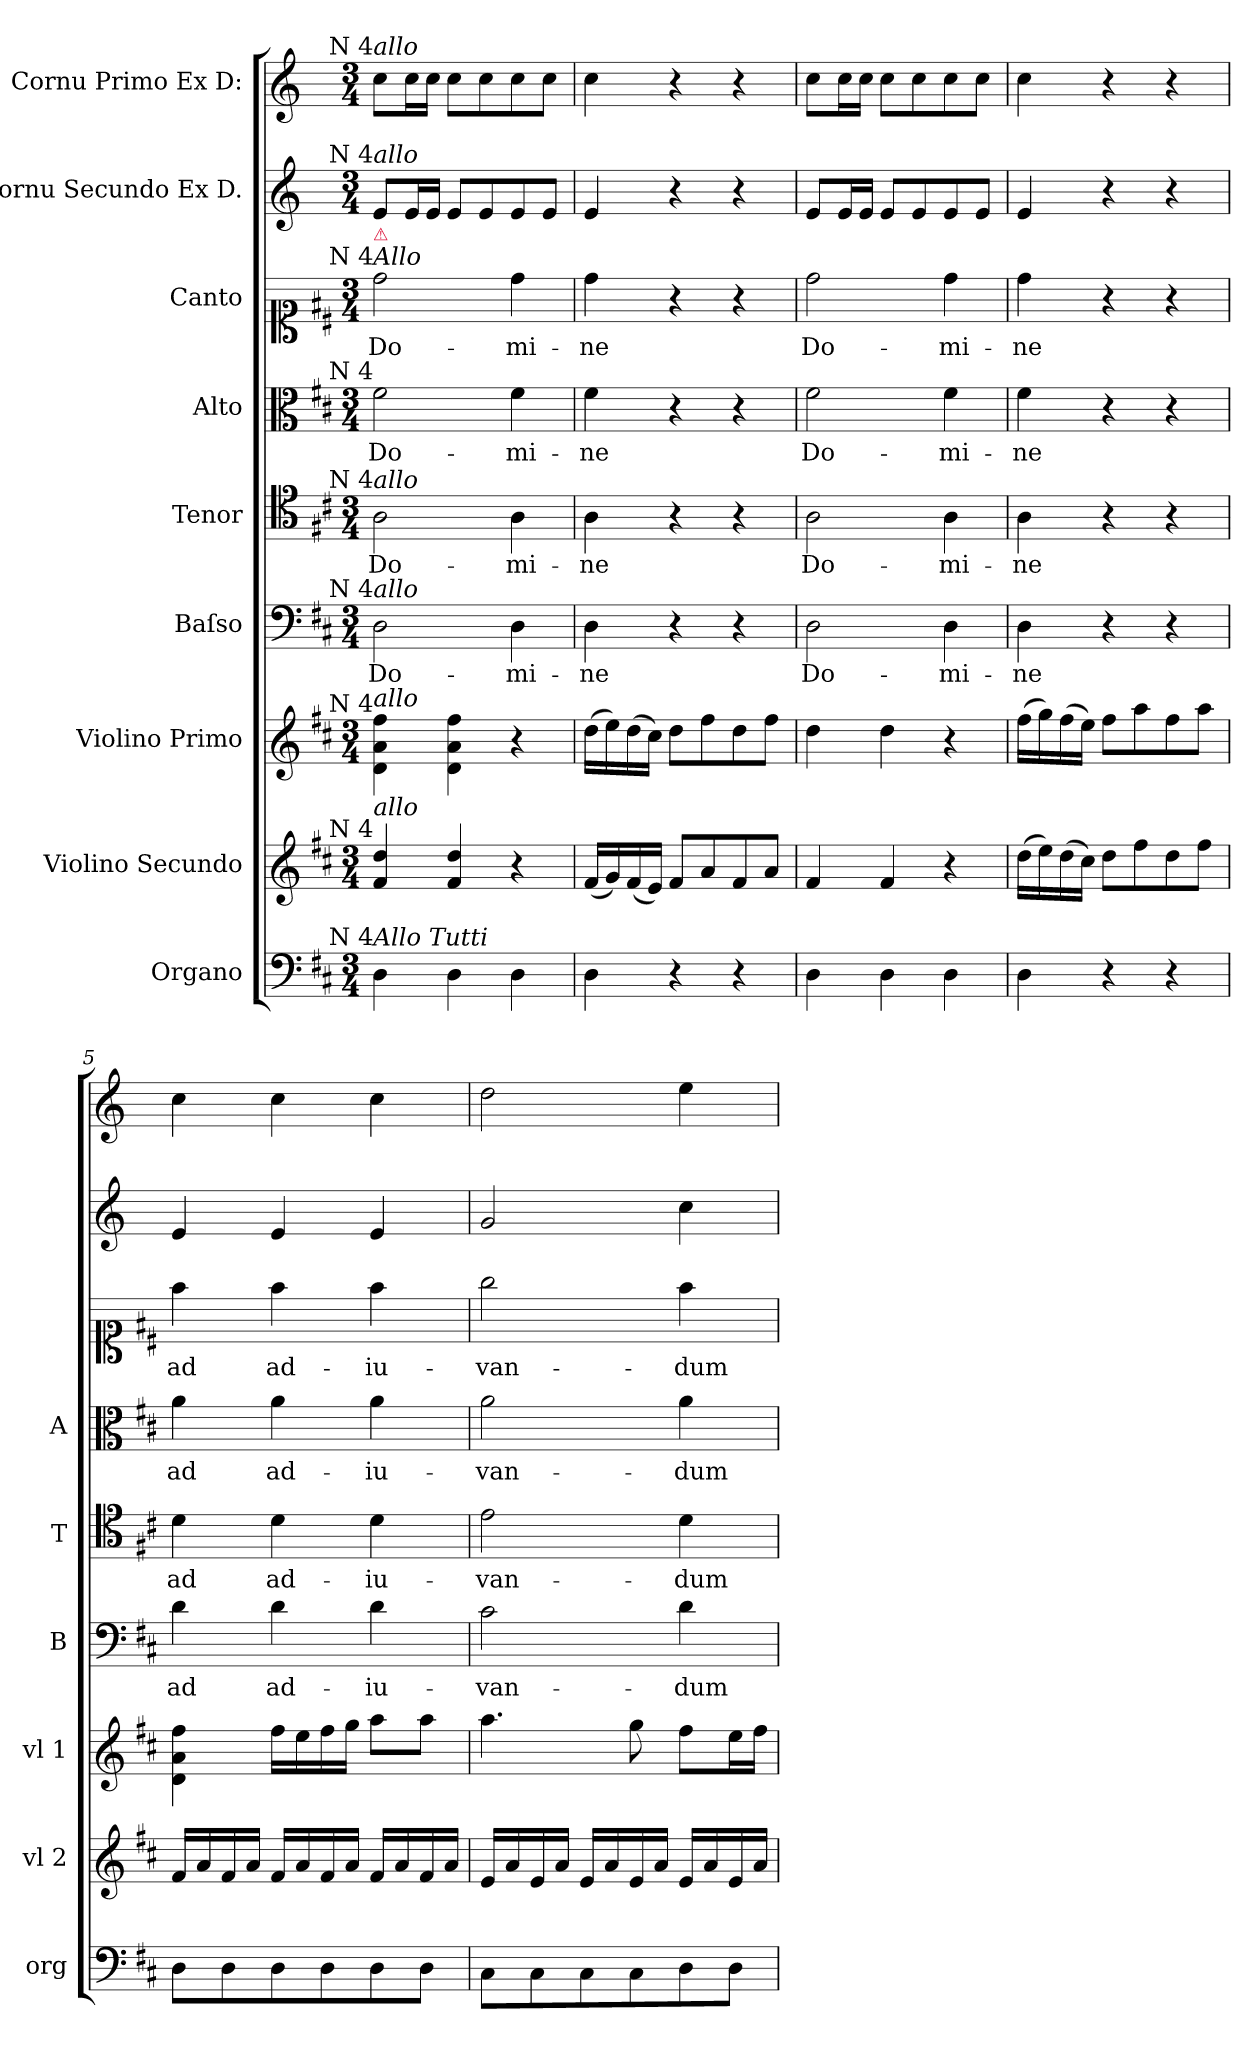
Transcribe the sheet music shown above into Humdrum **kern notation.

**kern	**kern	**dynam	**kern	**dynam	**kern	**text	**kern	**text	**kern	**text	**kern	**text	**kern	**dynam	**kern	**dynam
*part9	*part8	*part8	*part7	*part7	*part6	*part6	*part5	*part5	*part4	*part4	*part3	*part3	*part2	*part2	*part1	*part1
*staff9	*staff8	*staff8	*staff7	*staff7	*staff6	*staff6	*staff5	*staff5	*staff4	*staff4	*staff3	*staff3	*staff2	*staff2	*staff1	*staff1
*I"Organo	*I"Violino Secundo	*	*I"Violino Primo	*	*I"Baſso	*	*I"Tenor	*	*I"Alto	*	*I"Canto	*	*I"Cornu Secundo Ex D.	*	*I"Cornu Primo Ex D:	*
*I'org	*I'vl 2	*	*I'vl 1	*	*I'B	*	*I'T	*	*I'A	*	*	*	*	*	*	*
*clefF4	*clefG2	*	*clefG2	*	*clefF4	*	*clefC4	*	*clefC3	*	*clefC1	*	*clefG2	*	*clefG2	*
*	*	*	*	*	*	*	*	*	*	*	*	*	*ITrd6c10	*	*ITrd6c10	*
*k[f#c#]	*k[f#c#]	*	*k[f#c#]	*	*k[f#c#]	*	*k[f#c#]	*	*k[f#c#]	*	*k[f#c#]	*	*k[f#c#]	*	*k[f#c#]	*
*D:	*D:	*	*D:	*	*D:	*	*D:	*	*D:	*	*D:	*	*D:	*	*D:	*
*M3/4	*M3/4	*	*M3/4	*	*M3/4	*	*M3/4	*	*M3/4	*	*M3/4	*	*M3/4	*	*M3/4	*
=1	=1	=1	=1	=1	=1	=1	=1	=1	=1	=1	=1	=1	=1	=1	=1	=1
!	!	!	!	!	!	!	!	!	!	!	!	!	!	!	!LO:TX:a:i:t=allo	!
!	!	!	!	!	!	!	!	!	!	!	!	!	!	!	!LO:TX:a:rj:t=N 4	!
!	!	!	!	!	!	!	!	!	!	!	!	!	!LO:TX:a:i:t=allo	!	!	!
!	!	!	!	!	!	!	!	!	!	!	!	!	!LO:TX:a:rj:t=N 4	!	!	!
!	!	!	!	!	!	!	!	!	!	!	!LO:TX:a:i:t=Allo	!	!	!	!	!
!	!	!	!	!	!	!	!	!	!	!	!LO:TX:a:rj:t=N 4	!	!	!	!	!
!	!	!	!	!	!	!	!	!	!	!	!LO:TX:a:color=crimson:t=⚠	!	!	!	!	!
!	!	!	!	!	!	!	!	!	!LO:TX:a:rj:t=N 4	!	!	!	!	!	!	!
!	!	!	!	!	!	!	!LO:TX:a:i:t=allo	!	!	!	!	!	!	!	!	!
!	!	!	!	!	!	!	!LO:TX:a:rj:t=N 4	!	!	!	!	!	!	!	!	!
!	!	!	!	!	!LO:TX:a:i:t=allo	!	!	!	!	!	!	!	!	!	!	!
!	!	!	!	!	!LO:TX:a:rj:t=N 4	!	!	!	!	!	!	!	!	!	!	!
!	!	!	!LO:TX:a:i:t=allo	!	!	!	!	!	!	!	!	!	!	!	!	!
!	!	!	!LO:TX:a:rj:t=N 4	!	!	!	!	!	!	!	!	!	!	!	!	!
!	!LO:TX:a:i:t=allo	!	!	!	!	!	!	!	!	!	!	!	!	!	!	!
!	!LO:TX:a:rj:t=N 4	!	!	!	!	!	!	!	!	!	!	!	!	!	!	!
!LO:TX:a:i:t=Allo Tutti	!	!	!	!	!	!	!	!	!	!	!	!	!	!	!	!
!LO:TX:a:rj:t=N 4	!	!	!	!	!	!	!	!	!	!	!	!	!	!	!	!
!	!	!LO:DY:a	!	!LO:DY:a	!	!	!	!	!	!	!	!	!	!LO:DY:a	!	!LO:DY:a
4D\	4f#/ 4dd/	for	4d\ 4a\ 4ff#\	for.	2D\	Do-	2A\	Do-	2f#\	Do-	2dd\	Do-	8F#/L	for.	8d\L	for.
.	.	.	.	.	.	.	.	.	.	.	.	.	16F#/L	.	16d\L	.
.	.	.	.	.	.	.	.	.	.	.	.	.	16F#/JJ	.	16d\JJ	.
4D\	4f#/ 4dd/	.	4d\ 4a\ 4ff#\	.	.	.	.	.	.	.	.	.	8F#/L	.	8d\L	.
.	.	.	.	.	.	.	.	.	.	.	.	.	8F#/	.	8d\	.
4D\	4r	.	4r	.	4D\	-mi-	4A\	-mi-	4f#\	-mi-	4dd\	-mi-	8F#/	.	8d\	.
.	.	.	.	.	.	.	.	.	.	.	.	.	8F#/J	.	8d\J	.
=2	=2	=2	=2	=2	=2	=2	=2	=2	=2	=2	=2	=2	=2	=2	=2	=2
4D\	(16f#/LL	.	(16dd\LL	.	4D\	-ne	4A\	-ne	4f#\	-ne	4dd\	-ne	4F#/	.	4d\	.
.	16g/)	.	16ee\)	.	.	.	.	.	.	.	.	.	.	.	.	.
.	(16f#/	.	(16dd\	.	.	.	.	.	.	.	.	.	.	.	.	.
.	16e/JJ)	.	16cc#\JJ)	.	.	.	.	.	.	.	.	.	.	.	.	.
4r	8f#/L	.	8dd\L	.	4r	.	4r	.	4r	.	4r	.	4r	.	4r	.
.	8a/	.	8ff#\	.	.	.	.	.	.	.	.	.	.	.	.	.
4r	8f#/	.	8dd\	.	4r	.	4r	.	4r	.	4r	.	4r	.	4r	.
.	8a/J	.	8ff#\J	.	.	.	.	.	.	.	.	.	.	.	.	.
=3	=3	=3	=3	=3	=3	=3	=3	=3	=3	=3	=3	=3	=3	=3	=3	=3
!	!	!	!	!	!	!LO:LY:i	!	!LO:LY:i	!	!LO:LY:i	!	!LO:LY:i	!	!	!	!
4D\	4f#/	.	4dd\	.	2D\	Do-	2A\	Do-	2f#\	Do-	2dd\	Do-	8F#/L	.	8d\L	.
.	.	.	.	.	.	.	.	.	.	.	.	.	16F#/L	.	16d\L	.
.	.	.	.	.	.	.	.	.	.	.	.	.	16F#/JJ	.	16d\JJ	.
4D\	4f#/	.	4dd\	.	.	.	.	.	.	.	.	.	8F#/L	.	8d\L	.
.	.	.	.	.	.	.	.	.	.	.	.	.	8F#/	.	8d\	.
!	!	!	!	!	!	!LO:LY:i	!	!LO:LY:i	!	!LO:LY:i	!	!LO:LY:i	!	!	!	!
4D\	4r	.	4r	.	4D\	-mi-	4A\	-mi-	4f#\	-mi-	4dd\	-mi-	8F#/	.	8d\	.
.	.	.	.	.	.	.	.	.	.	.	.	.	8F#/J	.	8d\J	.
=4	=4	=4	=4	=4	=4	=4	=4	=4	=4	=4	=4	=4	=4	=4	=4	=4
!	!	!	!	!	!	!LO:LY:i	!	!LO:LY:i	!	!LO:LY:i	!	!LO:LY:i	!	!	!	!
4D\	(16dd\LL	.	(16ff#\LL	.	4D\	-ne	4A\	-ne	4f#\	-ne	4dd\	-ne	4F#/	.	4d\	.
.	16ee\)	.	16gg\)	.	.	.	.	.	.	.	.	.	.	.	.	.
.	(16dd\	.	(16ff#\	.	.	.	.	.	.	.	.	.	.	.	.	.
.	16cc#\JJ)	.	16ee\JJ)	.	.	.	.	.	.	.	.	.	.	.	.	.
4r	8dd\L	.	8ff#\L	.	4r	.	4r	.	4r	.	4r	.	4r	.	4r	.
.	8ff#\	.	8aa\	.	.	.	.	.	.	.	.	.	.	.	.	.
4r	8dd\	.	8ff#\	.	4r	.	4r	.	4r	.	4r	.	4r	.	4r	.
.	8ff#\J	.	8aa\J	.	.	.	.	.	.	.	.	.	.	.	.	.
=5	=5	=5	=5	=5	=5	=5	=5	=5	=5	=5	=5	=5	=5	=5	=5	=5
8D\L	16f#/LL	.	4d\ 4a\ 4ff#\	.	4d\	ad	4d\	ad	4a\	ad	4ff#\	ad	4F#/	.	4d\	.
.	16a/	.	.	.	.	.	.	.	.	.	.	.	.	.	.	.
8D\	16f#/	.	.	.	.	.	.	.	.	.	.	.	.	.	.	.
.	16a/JJ	.	.	.	.	.	.	.	.	.	.	.	.	.	.	.
8D\	16f#/LL	.	16ff#\LL	.	4d\	ad-	4d\	ad-	4a\	ad-	4ff#\	ad-	4F#/	.	4d\	.
.	16a/	.	16ee\	.	.	.	.	.	.	.	.	.	.	.	.	.
8D\	16f#/	.	16ff#\	.	.	.	.	.	.	.	.	.	.	.	.	.
.	16a/JJ	.	16gg\JJ	.	.	.	.	.	.	.	.	.	.	.	.	.
8D\	16f#/LL	.	8aa\L	.	4d\	-iu-	4d\	-iu-	4a\	-iu-	4ff#\	-iu-	4F#/	.	4d\	.
.	16a/	.	.	.	.	.	.	.	.	.	.	.	.	.	.	.
8D\J	16f#/	.	8aa\J	.	.	.	.	.	.	.	.	.	.	.	.	.
.	16a/JJ	.	.	.	.	.	.	.	.	.	.	.	.	.	.	.
=6	=6	=6	=6	=6	=6	=6	=6	=6	=6	=6	=6	=6	=6	=6	=6	=6
8C#\L	16e/LL	.	4.aa\	.	2c#\	-van-	2e\	-van-	2a\	-van-	2gg\	-van-	2A/	.	2e\	.
.	16a/	.	.	.	.	.	.	.	.	.	.	.	.	.	.	.
8C#\	16e/	.	.	.	.	.	.	.	.	.	.	.	.	.	.	.
.	16a/JJ	.	.	.	.	.	.	.	.	.	.	.	.	.	.	.
8C#\	16e/LL	.	.	.	.	.	.	.	.	.	.	.	.	.	.	.
.	16a/	.	.	.	.	.	.	.	.	.	.	.	.	.	.	.
8C#\	16e/	.	8gg\	.	.	.	.	.	.	.	.	.	.	.	.	.
.	16a/JJ	.	.	.	.	.	.	.	.	.	.	.	.	.	.	.
8D\	16e/LL	.	8ff#\L	.	4d\	-dum	4d\	-dum	4a\	-dum	4ff#\	-dum	4d\	.	4f#\	.
.	16a/	.	.	.	.	.	.	.	.	.	.	.	.	.	.	.
8D\J	16e/	.	16ee\L	.	.	.	.	.	.	.	.	.	.	.	.	.
.	16a/JJ	.	16ff#\JJ	.	.	.	.	.	.	.	.	.	.	.	.	.
=	=	=	=	=	=	=	=	=	=	=	=	=	=	=	=	=
*-	*-	*-	*-	*-	*-	*-	*-	*-	*-	*-	*-	*-	*-	*-	*-	*-
